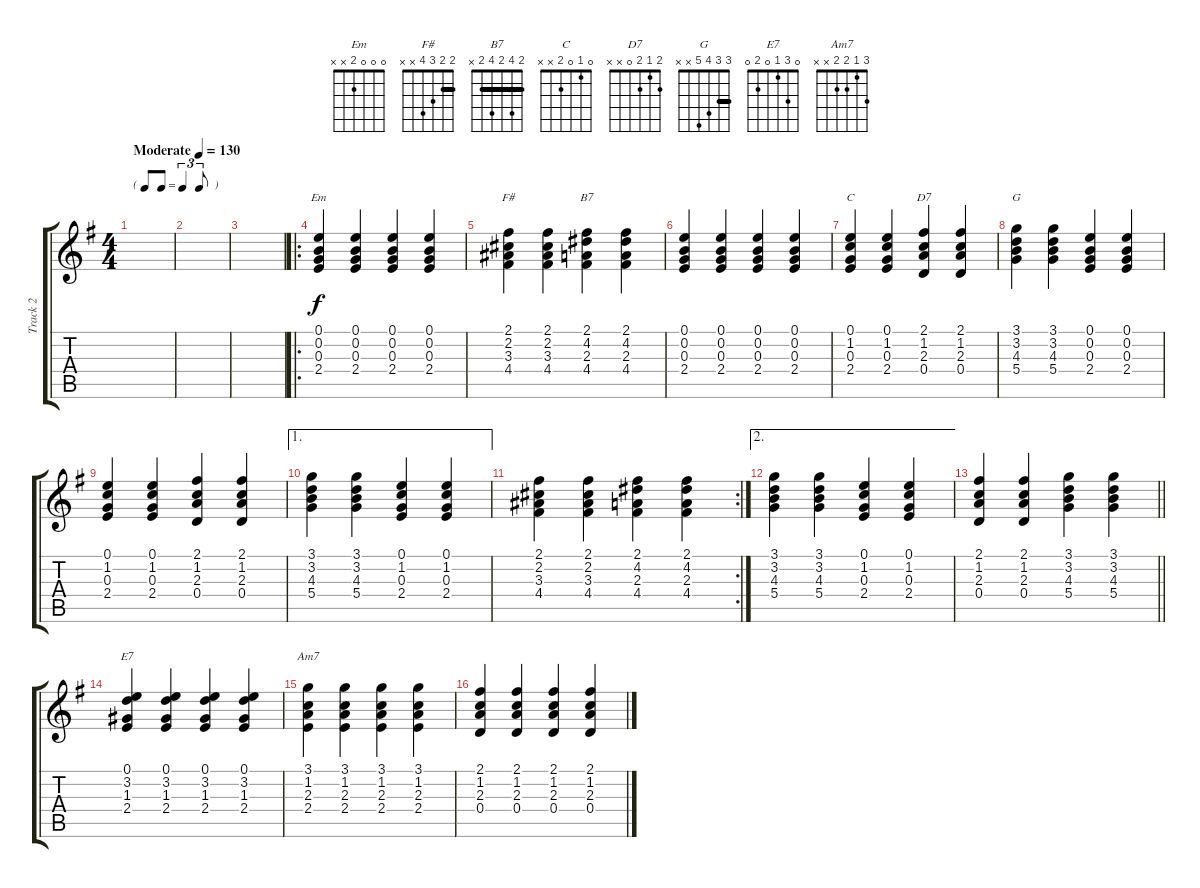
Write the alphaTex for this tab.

\track ("Track 2" "Track 2") {instrument acousticguitarsteel}
\staff {score tabs}
\tuning (E4 B3 G3 D3 A2 E2) {hide}
\chord ("Em" 0 0 0 2 x x)
\chord ("F#" 2 2 3 4 x x) {barre 2}
\chord ("B7" 2 4 2 4 2 x) {barre 2}
\chord ("C" 0 1 0 2 x x)
\chord ("D7" 2 1 2 0 x x)
\chord ("G" 3 3 4 5 x x) {barre 3}
\chord ("E7" 0 3 1 0 2 0)
\chord ("Am7" 3 1 2 2 x x)
\ts (4 4)
\tf triplet8th
\tempo (130 "Moderate")
\clef g2
\ks g
|
|
|
\ro
(0.1 0.2 0.3 2.4).4{ch "Em"} (0.1 0.2 0.3 2.4).4 (0.1 0.2 0.3 2.4).4 (0.1 0.2 0.3 2.4).4 |
(2.1 2.2 3.3 4.4).4{ch "F#"} (2.1 2.2 3.3 4.4).4 (2.1 4.2 2.3 4.4).4{ch "B7"} (2.1 4.2 2.3 4.4).4 |
(0.1 0.2 0.3 2.4).4 (0.1 0.2 0.3 2.4).4 (0.1 0.2 0.3 2.4).4 (0.1 0.2 0.3 2.4).4 |
(0.1 1.2 0.3 2.4).4{ch "C"} (0.1 1.2 0.3 2.4).4 (2.1 1.2 2.3 0.4).4{ch "D7"} (2.1 1.2 2.3 0.4).4 |
(3.1 3.2 4.3 5.4).4{ch "G"} (3.1 3.2 4.3 5.4).4 (0.1 0.2 0.3 2.4).4 (0.1 0.2 0.3 2.4).4 |
(0.1 1.2 0.3 2.4).4 (0.1 1.2 0.3 2.4).4 (2.1 1.2 2.3 0.4).4 (2.1 1.2 2.3 0.4).4 |
\ae 1
(3.1 3.2 4.3 5.4).4 (3.1 3.2 4.3 5.4).4 (0.1 1.2 0.3 2.4).4 (0.1 1.2 0.3 2.4).4 |
\rc 2
(2.1 2.2 3.3 4.4).4 (2.1 2.2 3.3 4.4).4 (2.1 4.2 2.3 4.4).4 (2.1 4.2 2.3 4.4).4 |
\ae 2
(3.1 3.2 4.3 5.4).4 (3.1 3.2 4.3 5.4).4 (0.1 1.2 0.3 2.4).4 (0.1 1.2 0.3 2.4).4 |
\barLineRight lightlight
(2.1 1.2 2.3 0.4).4 (2.1 1.2 2.3 0.4).4 (3.1 3.2 4.3 5.4).4 (3.1 3.2 4.3 5.4).4 |
(0.1 3.2 1.3 2.4).4{ch "E7"} (0.1 3.2 1.3 2.4).4 (0.1 3.2 1.3 2.4).4 (0.1 3.2 1.3 2.4).4 |
(3.1 1.2 2.3 2.4).4{ch "Am7"} (3.1 1.2 2.3 2.4).4 (3.1 1.2 2.3 2.4).4 (3.1 1.2 2.3 2.4).4 |
(2.1 1.2 2.3 0.4).4 (2.1 1.2 2.3 0.4).4 (2.1 1.2 2.3 0.4).4 (2.1 1.2 2.3 0.4).4
